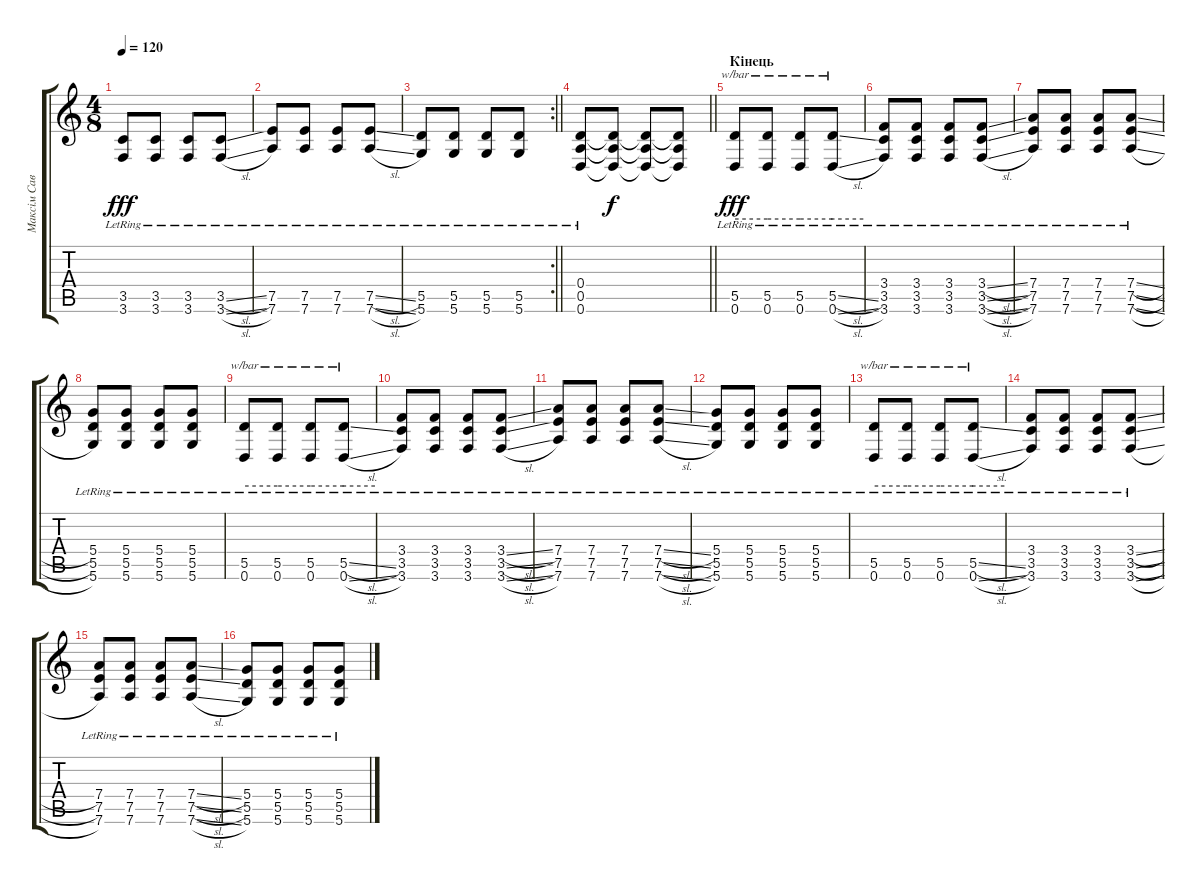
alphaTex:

\track ("Максім Савчук - Guitar 1" "Максім Сав") {instrument electricguitarclean}
\staff {score tabs}
\tuning (E4 B3 G3 D3 A2 D2) {hide}
\ts (4 8)
\tempo 120
\clef g2
\ks c
(3.5{lr} 3.6{lr}).8{dy fff} (3.5{lr} 3.6{lr}).8 (3.5{lr} 3.6{lr}).8 (3.5{sl lr} 3.6{sl lr}).8 |
(7.5{lr} 7.6{lr}).8 (7.5{lr} 7.6{lr}).8 (7.5{lr} 7.6{lr}).8 (7.5{sl lr} 7.6{sl lr}).8 |
\rc 2
\barLineRight lightlight
(5.5{lr} 5.6{lr}).8 (5.5{lr} 5.6{lr}).8 (5.5{lr} 5.6{lr}).8 (5.5{lr} 5.6{lr}).8 |
\barLineRight lightlight
(0.4 0.5{lr} 0.6{lr}).8{instrument distortionguitar} (0.4{t} 0.5{t} 0.6{t}).8{dy f} (0.4{t} 0.5{t} 0.6{t}).8 (0.4{t} 0.5{t} 0.6{t}).8 |
\section ("" "Кінець")
(5.5{lr} 0.6{lr}).8{tbe (hold default 0 0 60 0) dy fff} (5.5{lr} 0.6{lr}).8{tbe (hold default 0 0 60 0)} (5.5{lr} 0.6{lr}).8{tbe (hold default 0 0 60 0)} (5.5{sl lr} 0.6{sl lr}).8{tbe (hold default 0 0 60 0)} |
(3.4 3.5{lr} 3.6{lr}).8 (3.4 3.5{lr} 3.6{lr}).8 (3.4 3.5{lr} 3.6{lr}).8 (3.4{sl} 3.5{sl lr} 3.6{sl lr}).8 |
(7.4 7.5{lr} 7.6{lr}).8 (7.4 7.5{lr} 7.6{lr}).8 (7.4 7.5{lr} 7.6{lr}).8 (7.4{sl} 7.5{sl lr} 7.6{sl lr}).8 |
(5.4 5.5{lr} 5.6{lr}).8 (5.4 5.5{lr} 5.6{lr}).8 (5.4 5.5{lr} 5.6{lr}).8 (5.4 5.5{lr} 5.6{lr}).8 |
(5.5{lr} 0.6{lr}).8{tbe (hold default 0 0 60 0)} (5.5{lr} 0.6{lr}).8{tbe (hold default 0 0 60 0)} (5.5{lr} 0.6{lr}).8{tbe (hold default 0 0 60 0)} (5.5{sl lr} 0.6{sl lr}).8{tbe (hold default 0 0 60 0)} |
(3.4 3.5{lr} 3.6{lr}).8 (3.4 3.5{lr} 3.6{lr}).8 (3.4 3.5{lr} 3.6{lr}).8 (3.4{sl} 3.5{sl lr} 3.6{sl lr}).8 |
(7.4 7.5{lr} 7.6{lr}).8 (7.4 7.5{lr} 7.6{lr}).8 (7.4 7.5{lr} 7.6{lr}).8 (7.4{sl} 7.5{sl lr} 7.6{sl lr}).8 |
(5.4 5.5{lr} 5.6{lr}).8 (5.4 5.5{lr} 5.6{lr}).8 (5.4 5.5{lr} 5.6{lr}).8 (5.4 5.5{lr} 5.6{lr}).8 |
(5.5{lr} 0.6{lr}).8{tbe (hold default 0 0 60 0)} (5.5{lr} 0.6{lr}).8{tbe (hold default 0 0 60 0)} (5.5{lr} 0.6{lr}).8{tbe (hold default 0 0 60 0)} (5.5{sl lr} 0.6{sl lr}).8{tbe (hold default 0 0 60 0)} |
(3.4 3.5{lr} 3.6{lr}).8 (3.4 3.5{lr} 3.6{lr}).8 (3.4 3.5{lr} 3.6{lr}).8 (3.4{sl} 3.5{sl lr} 3.6{sl lr}).8 |
(7.4 7.5{lr} 7.6{lr}).8 (7.4 7.5{lr} 7.6{lr}).8 (7.4 7.5{lr} 7.6{lr}).8 (7.4{sl} 7.5{sl lr} 7.6{sl lr}).8 |
(5.4 5.5{lr} 5.6{lr}).8 (5.4 5.5{lr} 5.6{lr}).8 (5.4 5.5{lr} 5.6{lr}).8 (5.4 5.5{lr} 5.6{lr}).8
